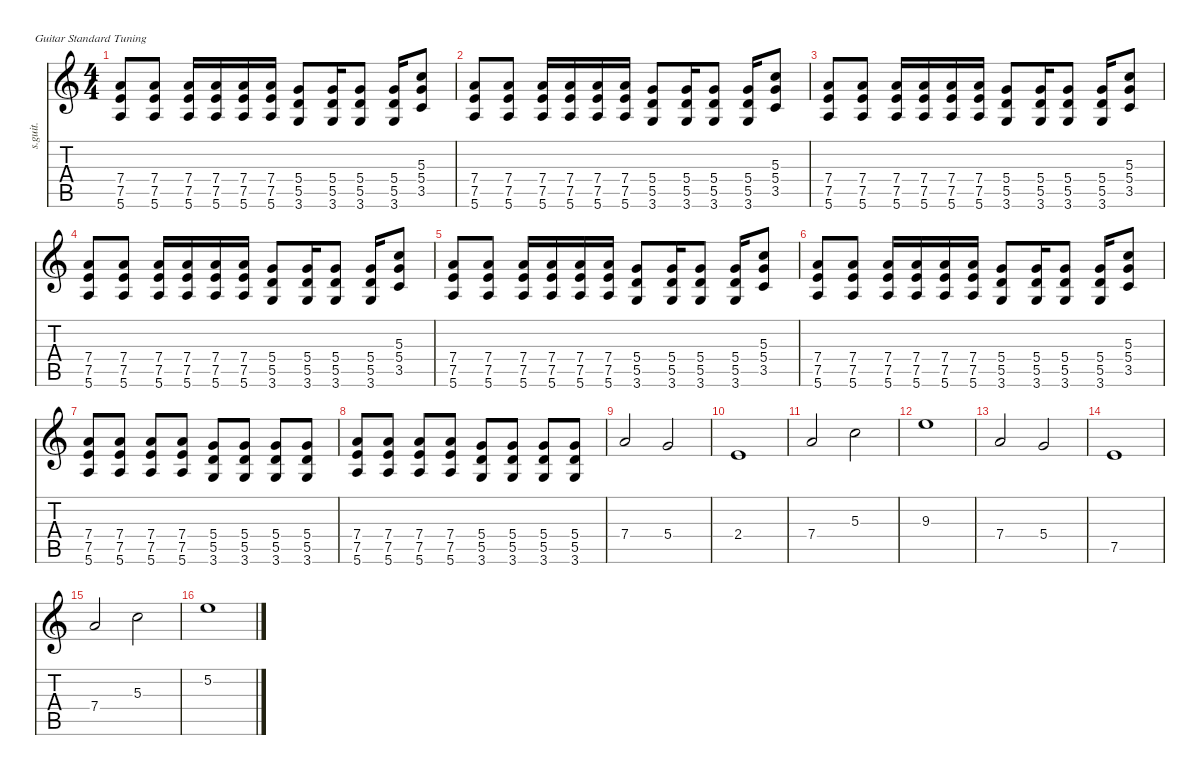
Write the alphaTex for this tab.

\defaultSystemsLayout 4
\hideDynamics
\bracketExtendMode nobrackets
\track ("" "s.guit.") {instrument distortionguitar}
\staff {score tabs}
\tuning (E4 B3 G3 D3 A2 E2)
\ts (4 4)
\beaming (8 2 2 2 2)
\tempo (150 hide)
\clef g2
\ks c
(7.4 7.5 5.6).8{dy f instrument distortionguitar} (7.4 7.5 5.6).8 (7.4 7.5 5.6).16 (7.4 7.5 5.6).16 (7.4 7.5 5.6).16 (7.4 7.5 5.6).16 (5.4 5.5 3.6).8 (5.4 5.5 3.6).16 (5.4 5.5 3.6).8 (5.4 5.5 3.6).16 (5.3 5.4 3.5).8 |
(7.4 7.5 5.6).8 (7.4 7.5 5.6).8 (7.4 7.5 5.6).16 (7.4 7.5 5.6).16 (7.4 7.5 5.6).16 (7.4 7.5 5.6).16 (5.4 5.5 3.6).8 (5.4 5.5 3.6).16 (5.4 5.5 3.6).8 (5.4 5.5 3.6).16 (5.3 5.4 3.5).8 |
(7.4 7.5 5.6).8 (7.4 7.5 5.6).8 (7.4 7.5 5.6).16 (7.4 7.5 5.6).16 (7.4 7.5 5.6).16 (7.4 7.5 5.6).16 (5.4 5.5 3.6).8 (5.4 5.5 3.6).16 (5.4 5.5 3.6).8 (5.4 5.5 3.6).16 (5.3 5.4 3.5).8 |
(7.4 7.5 5.6).8 (7.4 7.5 5.6).8 (7.4 7.5 5.6).16 (7.4 7.5 5.6).16 (7.4 7.5 5.6).16 (7.4 7.5 5.6).16 (5.4 5.5 3.6).8 (5.4 5.5 3.6).16 (5.4 5.5 3.6).8 (5.4 5.5 3.6).16 (5.3 5.4 3.5).8 |
(7.4 7.5 5.6).8 (7.4 7.5 5.6).8 (7.4 7.5 5.6).16 (7.4 7.5 5.6).16 (7.4 7.5 5.6).16 (7.4 7.5 5.6).16 (5.4 5.5 3.6).8 (5.4 5.5 3.6).16 (5.4 5.5 3.6).8 (5.4 5.5 3.6).16 (5.3 5.4 3.5).8 |
(7.4 7.5 5.6).8 (7.4 7.5 5.6).8 (7.4 7.5 5.6).16 (7.4 7.5 5.6).16 (7.4 7.5 5.6).16 (7.4 7.5 5.6).16 (5.4 5.5 3.6).8 (5.4 5.5 3.6).16 (5.4 5.5 3.6).8 (5.4 5.5 3.6).16 (5.3 5.4 3.5).8 |
(7.4 7.5 5.6).8 (7.4 7.5 5.6).8 (7.4 7.5 5.6).8 (7.4 7.5 5.6).8 (5.4 5.5 3.6).8 (5.4 5.5 3.6).8 (5.4 5.5 3.6).8 (5.4 5.5 3.6).8 |
(7.4 7.5 5.6).8 (7.4 7.5 5.6).8 (7.4 7.5 5.6).8 (7.4 7.5 5.6).8 (5.4 5.5 3.6).8 (5.4 5.5 3.6).8 (5.4 5.5 3.6).8 (5.4 5.5 3.6).8 |
7.4.2 5.4.2 |
2.4.1 |
7.4.2 5.3.2 |
9.3.1 |
7.4.2 5.4.2 |
7.5.1 |
7.4.2 5.3.2 |
5.2.1
